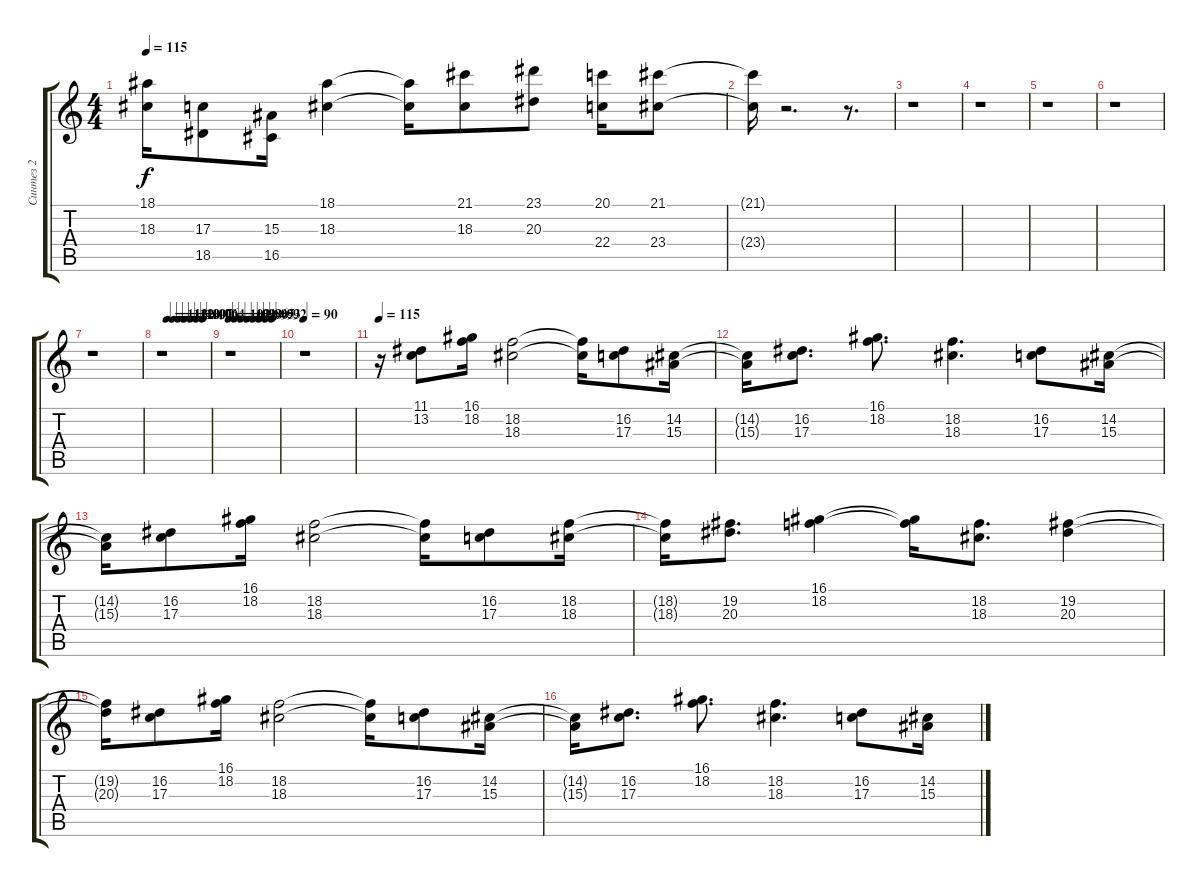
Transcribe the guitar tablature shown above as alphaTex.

\track ("Синтез 2" "Синтез 2") {instrument stringensemble1}
\staff {score tabs}
\tuning (E4 B3 G3 D3 A2 E2) {hide}
\ts (4 4)
\tempo 115
\clef g2
\ks c
(18.1{t} 18.3{t}).16{dy f} (17.3 18.5).8 (15.3 16.5).16 (18.1 18.3).4 (18.1{t} 18.3{t}).16 (21.1 18.3).8 (23.1 20.3).8 (20.1 22.4).16 (21.1 23.4).8 |
(21.1{t} 23.4{t}).16 r.2{d} r.8{d} |
r.1 |
r.1 |
r.1 |
r.1 |
r.1 |
\tempo (113 0.125)
\tempo (112 0.25)
\tempo (110 0.375)
\tempo (109 0.5)
\tempo (107 0.625)
\tempo (106 0.75)
\tempo (104 0.875)
r.1 |
\tempo 102
\tempo (101 0.125)
\tempo (99 0.25)
\tempo (98 0.375)
\tempo (96 0.5)
\tempo (95 0.625)
\tempo (93 0.75)
\tempo (92 0.875)
r.1 |
\tempo 90
r.1 |
\tempo 115
r.16 (11.1 13.2).8 (16.1 18.2).16 (18.2 18.3).2 (18.2{t} 18.3{t}).16 (16.2 17.3).8 (14.2 15.3).16 |
(14.2{t} 15.3{t}).16 (16.2 17.3).8{d} (16.1 18.2).8{d} (18.2 18.3).4{d} (16.2 17.3).8 (14.2 15.3).16 |
(14.2{t} 15.3{t}).16 (16.2 17.3).8 (16.1 18.2).16 (18.2 18.3).2 (18.2{t} 18.3{t}).16 (16.2 17.3).8 (18.2 18.3).16 |
(18.2{t} 18.3{t}).16 (19.2 20.3).8{d} (16.1 18.2).4 (16.1{t} 18.2{t}).16 (18.2 18.3).8{d} (19.2 20.3).4 |
(19.2{t} 20.3{t}).16 (16.2 17.3).8 (16.1 18.2).16 (18.2 18.3).2 (18.2{t} 18.3{t}).16 (16.2 17.3).8 (14.2 15.3).16 |
(14.2{t} 15.3{t}).16 (16.2 17.3).8{d} (16.1 18.2).8{d} (18.2 18.3).4{d} (16.2 17.3).8 (14.2 15.3).16
